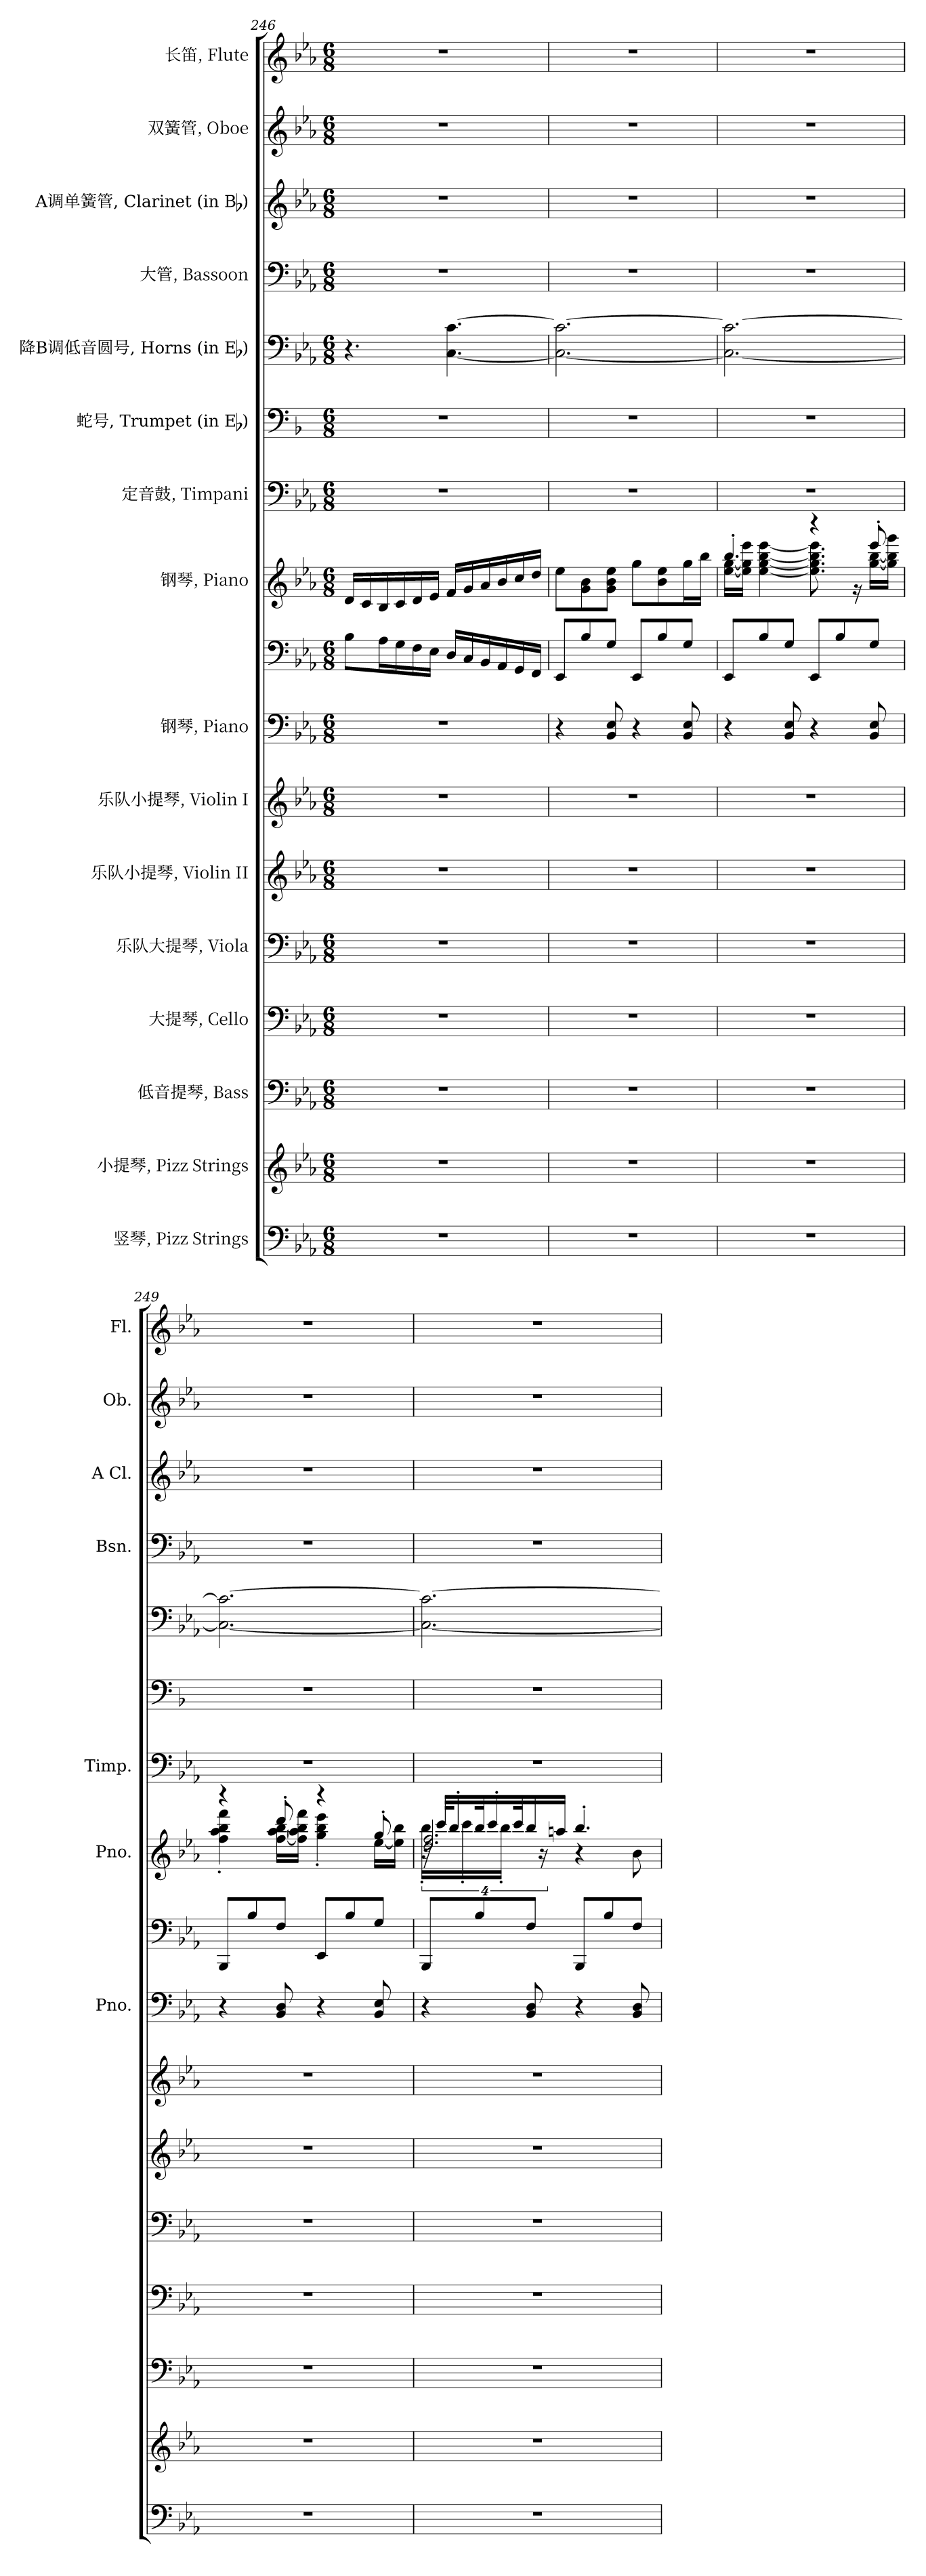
**kern	**kern	**kern	**kern	**kern	**kern	**kern	**kern	**kern	**kern	**kern	**kern	**kern	**kern	**kern	**kern	**kern
*part16	*part15	*part14	*part13	*part12	*part11	*part10	*part9	*part9	*part8	*part7	*part6	*part5	*part4	*part3	*part2	*part1
*staff17	*staff16	*staff15	*staff14	*staff13	*staff12	*staff11	*staff10	*staff9	*staff8	*staff7	*staff6	*staff5	*staff4	*staff3	*staff2	*staff1
*I"竖琴, Pizz Strings	*I"小提琴, Pizz Strings	*I"低音提琴, Bass	*I"大提琴, Cello	*I"乐队大提琴, Viola	*I"乐队小提琴, Violin II	*I"乐队小提琴, Violin I	*I"钢琴, Piano	*	*I"钢琴, Piano	*I"定音鼓, Timpani	*I"蛇号, Trumpet (in Eb)	*I"降B调低音圆号, Horns (in Eb)	*I"大管, Bassoon	*I"A调单簧管, Clarinet (in Bb)	*I"双簧管, Oboe	*I"长笛, Flute
*	*	*	*	*	*	*	*I'Pno.	*	*I'Pno.	*I'Timp.	*	*	*I'Bsn.	*I'A Cl.	*I'Ob.	*I'Fl.
!!LO:PB:g=z
*clefF4	*clefG2	*clefF4	*clefF4	*clefF4	*clefG2	*clefG2	*clefF4	*clefF4	*clefG2	*clefF4	*clefF4	*clefF4	*clefF4	*clefG2	*clefG2	*clefG2
*	*	*ITrd7c12	*	*	*	*	*	*	*	*	*ITrd1c2	*ITrd1c2	*	*ITrd2c3	*	*
*k[b-e-a-]	*k[b-e-a-]	*k[b-e-a-]	*k[b-e-a-]	*k[b-e-a-]	*k[b-e-a-]	*k[b-e-a-]	*k[b-e-a-]	*k[b-e-a-]	*k[b-e-a-]	*k[b-e-a-]	*k[b-e-a-]	*k[b-e-a-d-g-]	*k[b-e-a-]	*k[]	*k[b-e-a-]	*k[b-e-a-]
*M6/8	*M6/8	*M6/8	*M6/8	*M6/8	*M6/8	*M6/8	*M6/8	*M6/8	*M6/8	*M6/8	*M6/8	*M6/8	*M6/8	*M6/8	*M6/8	*M6/8
=246	=246	=246	=246	=246	=246	=246	=246	=246	=246	=246	=246	=246	=246	=246	=246	=246
2.r	2.r	2.r	2.r	2.r	2.r	2.r	2.r	8B-\L	16d/LL	2.r	2.r	4.r	2.r	2.r	2.r	2.r
.	.	.	.	.	.	.	.	.	16c/	.	.	.	.	.	.	.
.	.	.	.	.	.	.	.	16A-\L	16B-/	.	.	.	.	.	.	.
.	.	.	.	.	.	.	.	16G\	16c/	.	.	.	.	.	.	.
.	.	.	.	.	.	.	.	16F\	16d/	.	.	.	.	.	.	.
.	.	.	.	.	.	.	.	16E-\JJ	16e-/JJ	.	.	.	.	.	.	.
.	.	.	.	.	.	.	.	16D/LL	16f/LL	.	.	[4.BB-\ [4.B-\	.	.	.	.
.	.	.	.	.	.	.	.	16C/	16g/	.	.	.	.	.	.	.
.	.	.	.	.	.	.	.	16BB-/	16a-/	.	.	.	.	.	.	.
.	.	.	.	.	.	.	.	16AA-/	16b-/	.	.	.	.	.	.	.
.	.	.	.	.	.	.	.	16GG/	16cc/	.	.	.	.	.	.	.
.	.	.	.	.	.	.	.	16FF/JJ	16dd/JJ	.	.	.	.	.	.	.
=247	=247	=247	=247	=247	=247	=247	=247	=247	=247	=247	=247	=247	=247	=247	=247	=247
2.r	2.r	2.r	2.r	2.r	2.r	2.r	4r	8EE-/L	8ee-\L	2.r	2.r	2.BB-\_ 2.B-\_	2.r	2.r	2.r	2.r
.	.	.	.	.	.	.	.	8B-/	8g\ 8b-\	.	.	.	.	.	.	.
.	.	.	.	.	.	.	8BB-/ 8E-/	8G/J	8g\ 8b-\ 8ee-\J	.	.	.	.	.	.	.
.	.	.	.	.	.	.	4r	8EE-/L	8gg\L	.	.	.	.	.	.	.
.	.	.	.	.	.	.	.	8B-/	8b-\ 8ee-\	.	.	.	.	.	.	.
.	.	.	.	.	.	.	8BB-/ 8E-/	8G/J	16gg\L	.	.	.	.	.	.	.
.	.	.	.	.	.	.	.	.	16bb-\JJ	.	.	.	.	.	.	.
=248	=248	=248	=248	=248	=248	=248	=248	=248	=248	=248	=248	=248	=248	=248	=248	=248
*	*	*	*	*	*	*	*	*	*^	*	*	*	*	*	*	*
2.r	2.r	2.r	2.r	2.r	2.r	2.r	4r	8EE-/L	4.bb-'/	[16ee-\ [16gg\LL	2.r	2.r	2.BB-\_ 2.B-\_	2.r	2.r	2.r	2.r
.	.	.	.	.	.	.	.	.	.	16ee-\] 16gg\] 16eee-\JJ	.	.	.	.	.	.	.
.	.	.	.	.	.	.	.	8B-/	.	[4ee-\ [4gg\ [4bb-\ [4eee-\	.	.	.	.	.	.	.
.	.	.	.	.	.	.	8BB-/ 8E-/	8G/J	.	.	.	.	.	.	.	.	.
.	.	.	.	.	.	.	4r	8EE-/L	4r	8.ee-\] 8.gg\] 8.bb-\] 8.eee-\]	.	.	.	.	.	.	.
.	.	.	.	.	.	.	.	8B-/	.	.	.	.	.	.	.	.	.
.	.	.	.	.	.	.	.	.	.	16r	.	.	.	.	.	.	.
.	.	.	.	.	.	.	8BB-/ 8E-/	8G/J	8eee-'/	[16gg\ [16bb-\LL	.	.	.	.	.	.	.
.	.	.	.	.	.	.	.	.	.	16gg\] 16bb-\] 16ggg\JJ	.	.	.	.	.	.	.
!!LO:PB:g=z
=249	=249	=249	=249	=249	=249	=249	=249	=249	=249	=249	=249	=249	=249	=249	=249	=249	=249
2.r	2.r	2.r	2.r	2.r	2.r	2.r	4r	8BBB-/L	4r	4ff\' 4aa-\' 4bb-\' 4fff\'	2.r	2.r	2.BB-\_ 2.B-\_	2.r	2.r	2.r	2.r
.	.	.	.	.	.	.	.	8B-/	.	.	.	.	.	.	.	.	.
.	.	.	.	.	.	.	8BB-/ 8D/	8F/J	8ddd'/	[16ff\ [16aa-\ [16bb-\LL	.	.	.	.	.	.	.
.	.	.	.	.	.	.	.	.	.	16ff\] 16aa-\] 16bb-\] 16fff\JJ	.	.	.	.	.	.	.
.	.	.	.	.	.	.	4r	8EE-/L	4r	4gg\' 4bb-\' 4eee-\'	.	.	.	.	.	.	.
.	.	.	.	.	.	.	.	8B-/	.	.	.	.	.	.	.	.	.
.	.	.	.	.	.	.	8BB-/ 8E-/	8G/J	8gg'/	[16ee-\LL	.	.	.	.	.	.	.
.	.	.	.	.	.	.	.	.	.	16ee-\] 16bb-\JJ	.	.	.	.	.	.	.
=250	=250	=250	=250	=250	=250	=250	=250	=250	=250	=250	=250	=250	=250	=250	=250	=250	=250
*	*	*	*	*	*	*	*	*	*	*^	*	*	*	*	*	*	*
2.r	2.r	2.r	2.r	2.r	2.r	2.r	4r	8BBB-/L	32r	32%3bb-'\L	2.dd/ 2.ff/	2.r	2.r	2.BB-\_ 2.B-\_	2.r	2.r	2.r	2.r
.	.	.	.	.	.	.	.	.	32ccc/KLL	.	.	.	.	.	.	.	.	.
.	.	.	.	.	.	.	.	.	16bb-'/	.	.	.	.	.	.	.	.	.
.	.	.	.	.	.	.	.	.	.	32%3ccc'\	.	.	.	.	.	.	.	.
.	.	.	.	.	.	.	.	8B-/	32bb-/K	.	.	.	.	.	.	.	.	.
.	.	.	.	.	.	.	.	.	16ccc'/	.	.	.	.	.	.	.	.	.
.	.	.	.	.	.	.	.	.	.	32%3bb-'\J	.	.	.	.	.	.	.	.
.	.	.	.	.	.	.	.	.	32ccc/K	.	.	.	.	.	.	.	.	.
.	.	.	.	.	.	.	8BB-/ 8D/	8F/J	16bb-/	.	.	.	.	.	.	.	.	.
.	.	.	.	.	.	.	.	.	.	32%3r	.	.	.	.	.	.	.	.
.	.	.	.	.	.	.	.	.	16aan/JJ	.	.	.	.	.	.	.	.	.
.	.	.	.	.	.	.	4r	8BBB-/L	4.bb-'/	4r	.	.	.	.	.	.	.	.
.	.	.	.	.	.	.	.	8B-/	.	.	.	.	.	.	.	.	.	.
.	.	.	.	.	.	.	8BB-/ 8D/	8F/J	.	8b-\	.	.	.	.	.	.	.	.
*	*	*	*	*	*	*	*	*	*v	*v	*v	*	*	*	*	*	*	*
=	=	=	=	=	=	=	=	=	=	=	=	=	=	=	=	=
*-	*-	*-	*-	*-	*-	*-	*-	*-	*-	*-	*-	*-	*-	*-	*-	*-
